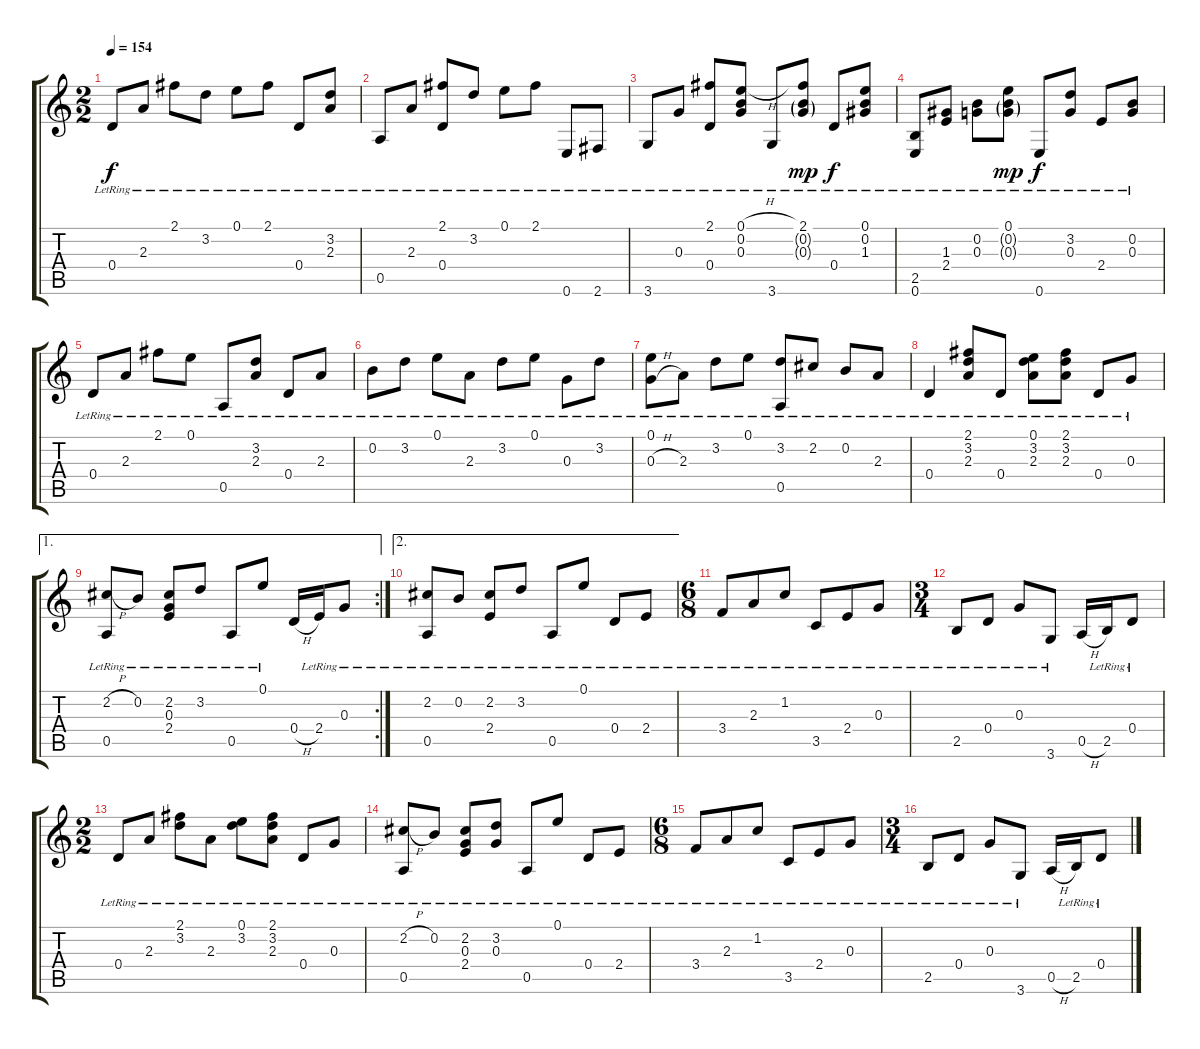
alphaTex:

\track "" {instrument acousticguitarsteel}
\staff {score tabs}
\tuning (E4 B3 G3 D3 A2 E2) {hide}
\ts (2 2)
\tempo 154
\clef g2
\ks c
0.4{lr}.8{dy f} 2.3{lr}.8 2.1{lr}.8 3.2{lr}.8 0.1{lr}.8 2.1{lr}.8 0.4{lr}.8 (3.2{lr} 2.3{lr}).8 |
0.5{lr}.8 2.3{lr}.8 (2.1{lr} 0.4{lr}).8 3.2{lr}.8 0.1{lr}.8 2.1{lr}.8 0.6{lr}.8 2.6{lr}.8 |
3.6{lr}.8 0.3{lr}.8 (2.1{lr} 0.4{lr}).8 (0.1{h} 0.2{lr} 0.3{lr}).8 3.6{lr}.8 (2.1{lr} 0.2{g lr} 0.3{g lr}).8{dy mp} 0.4{lr}.8{dy f} (0.1{lr} 0.2{lr} 1.3{lr}).8 |
(2.5{lr} 0.6{lr}).8 (1.3{lr} 2.4{lr}).8 (0.2{lr} 0.3{lr}).8 (0.1{lr} 0.2{g lr} 0.3{g lr}).8{dy mp} 0.6{lr}.8{dy f} (3.2{lr} 0.3{lr}).8 2.4{lr}.8 (0.2{lr} 0.3{lr}).8 |
0.4{lr}.8 2.3{lr}.8 2.1{lr}.8 0.1{lr}.8 0.5{lr}.8 (3.2{lr} 2.3{lr}).8 0.4{lr}.8 2.3{lr}.8 |
0.2{lr}.8 3.2{lr}.8 0.1{lr}.8 2.3{lr}.8 3.2{lr}.8 0.1{lr}.8 0.3{lr}.8 3.2{lr}.8 |
(0.1{lr} 0.3{h}).8 2.3{lr}.8 3.2{lr}.8 0.1{lr}.8 (3.2{lr} 0.5{lr}).8 2.2{lr}.8 0.2{lr}.8 2.3{lr}.8 |
0.4{lr}.4 (2.1{lr} 3.2{lr} 2.3{lr}).8 0.4{lr}.8 (0.1{lr} 3.2{lr} 2.3{lr}).8 (2.1{lr} 3.2{lr} 2.3{lr}).8 0.4{lr}.8 0.3{lr}.8 |
\ae 1
\rc 2
(2.2{h} 0.5{lr}).8 0.2{lr}.8 (2.2{lr} 0.3{lr} 2.4{lr}).8 3.2{lr}.8 0.5{lr}.8 0.1{lr}.8 0.4{h}.16 2.4{lr}.16 0.3{lr}.8 |
\ae 2
(2.2{lr} 0.5{lr}).8 0.2{lr}.8 (2.2{lr} 2.4{lr}).8 3.2{lr}.8 0.5{lr}.8 0.1{lr}.8 0.4{lr}.8 2.4{lr}.8 |
\ts (6 8)
3.4{lr}.8 2.3{lr}.8 1.2{lr}.8 3.5{lr}.8 2.4{lr}.8 0.3{lr}.8 |
\ts (3 4)
2.5{lr}.8 0.4{lr}.8 0.3{lr}.8 3.6{lr}.8 0.5{h}.16 2.5{lr}.16 0.4{lr}.8 |
\ts (2 2)
0.4{lr}.8 2.3{lr}.8 (2.1{lr} 3.2{lr}).8 2.3{lr}.8 (0.1{lr} 3.2{lr}).8 (2.1{lr} 3.2{lr} 2.3{lr}).8 0.4{lr}.8 0.3{lr}.8 |
(2.2{h} 0.5{lr}).8 0.2{lr}.8 (2.2{lr} 0.3{lr} 2.4{lr}).8 (3.2{lr} 0.3{lr}).8 0.5{lr}.8 0.1{lr}.8 0.4{lr}.8 2.4{lr}.8 |
\ts (6 8)
3.4{lr}.8 2.3{lr}.8 1.2{lr}.8 3.5{lr}.8 2.4{lr}.8 0.3{lr}.8 |
\ts (3 4)
2.5{lr}.8 0.4{lr}.8 0.3{lr}.8 3.6{lr}.8 0.5{h}.16 2.5{lr}.16 0.4{lr}.8
